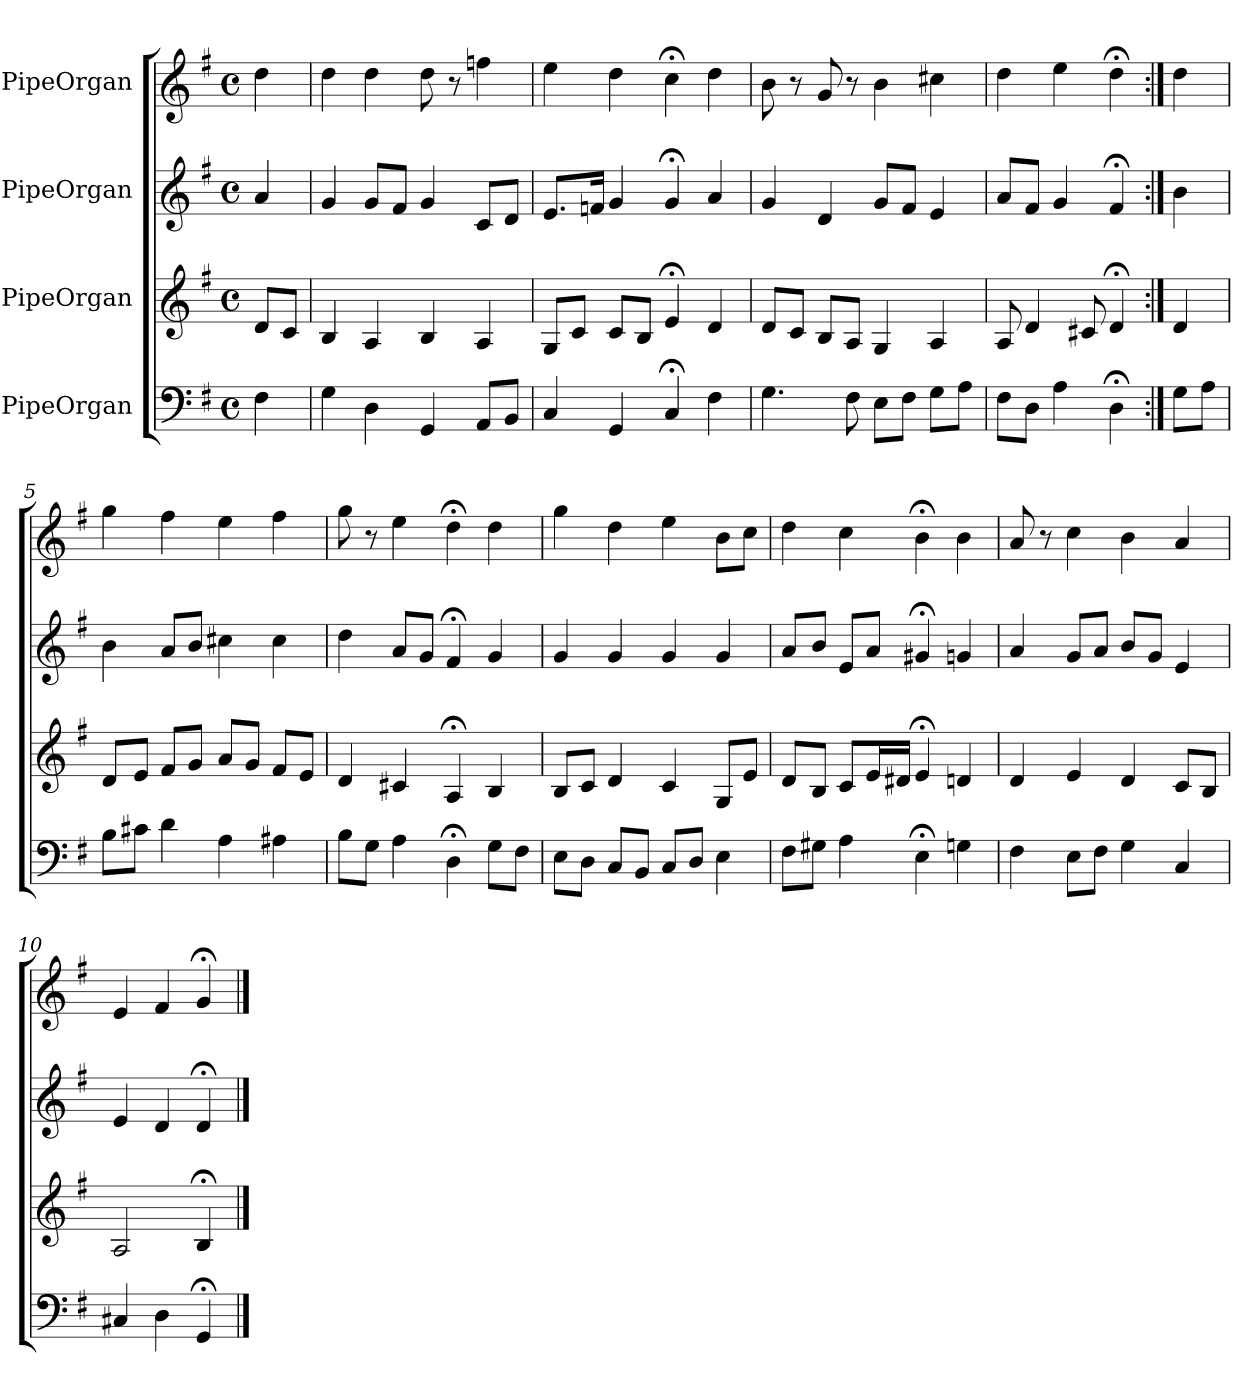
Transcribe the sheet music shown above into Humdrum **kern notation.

**kern	**kern	**kern	**kern
*part4	*part3	*part2	*part1
*staff4	*staff3	*staff2	*staff1
*I"PipeOrgan	*I"PipeOrgan	*I"PipeOrgan	*I"PipeOrgan
*k[f#]	*k[f#]	*k[f#]	*k[f#]
*G:	*G:	*G:	*G:
*M4/4	*M4/4	*M4/4	*M4/4
*met(c)	*met(c)	*met(c)	*met(c)
*MM60	*MM60	*MM60	*MM60
=	=	=	=
4F#	8dL	4a	4dd
.	8cJ	.	.
=1	=1	=1	=1
4G	4B	4g	4dd
4D	4A	8gL	4dd
.	.	8f#J	.
4GG	4B	4g	8dd
.	.	.	8r
8AAL	4A	8cL	4ffn
8BBJ	.	8dJ	.
=2	=2	=2	=2
4C	8GL	8.eL	4ee
.	8cJ	.	.
.	.	16fnJk	.
4GG	8cL	4g	4dd
.	8BJ	.	.
4C;<	4e;<	4g;<	4cc;<
4F#	4d	4a	4dd
=3	=3	=3	=3
4.G	8dL	4g	8b
.	8cJ	.	8r
.	8BL	4d	8g
8F#	8AJ	.	8r
8EL	4G	8gL	4b
8F#J	.	8f#J	.
8GL	4A	4e	4cc#X
8AJ	.	.	.
=4	=4	=4	=4
8F#L	8A	8aL	4dd
8DJ	4d	8f#J	.
4A	.	4g	4ee
.	8c#X	.	.
4D;<	4d;<	4f#;<	4dd;<
=:|!	=:|!	=:|!	=:|!
8GL	4d	4b	4dd
8AJ	.	.	.
=5	=5	=5	=5
8BL	8dL	4b	4gg
8c#XJ	8eJ	.	.
4d	8f#L	8aL	4ff#
.	8gJ	8bJ	.
4A	8aL	4cc#X	4ee
.	8gJ	.	.
4A#X	8f#L	4cc#	4ff#
.	8eJ	.	.
=6	=6	=6	=6
8BL	4d	4dd	8gg
8GJ	.	.	8r
4A	4c#X	8aL	4ee
.	.	8gJ	.
4D;<	4A;<	4f#;<	4dd;<
8GL	4B	4g	4dd
8F#J	.	.	.
=7	=7	=7	=7
8EL	8BL	4g	4gg
8DJ	8cJ	.	.
8CL	4d	4g	4dd
8BBJ	.	.	.
8CL	4c	4g	4ee
8DJ	.	.	.
4E	8GL	4g	8bL
.	8eJ	.	8ccJ
=8	=8	=8	=8
8F#L	8dL	8aL	4dd
8G#XJ	8BJ	8bJ	.
4A	8cL	8eL	4cc
.	16eL	8aJ	.
.	16d#XJJ	.	.
4E;<	4e;<	4g#X;<	4b;<
4Gn	4dn	4gn	4b
=9	=9	=9	=9
4F#	4d	4a	8a
.	.	.	8r
8EL	4e	8gL	4cc
8F#J	.	8aJ	.
4G	4d	8bL	4b
.	.	8gJ	.
4C	8cL	4e	4a
.	8BJ	.	.
=10	=10	=10	=10
4C#X	2A	4e	4e
4D	.	4d	4f#
4GG;<	4B;<	4d;<	4g;<
==	==	==	==
*-	*-	*-	*-
